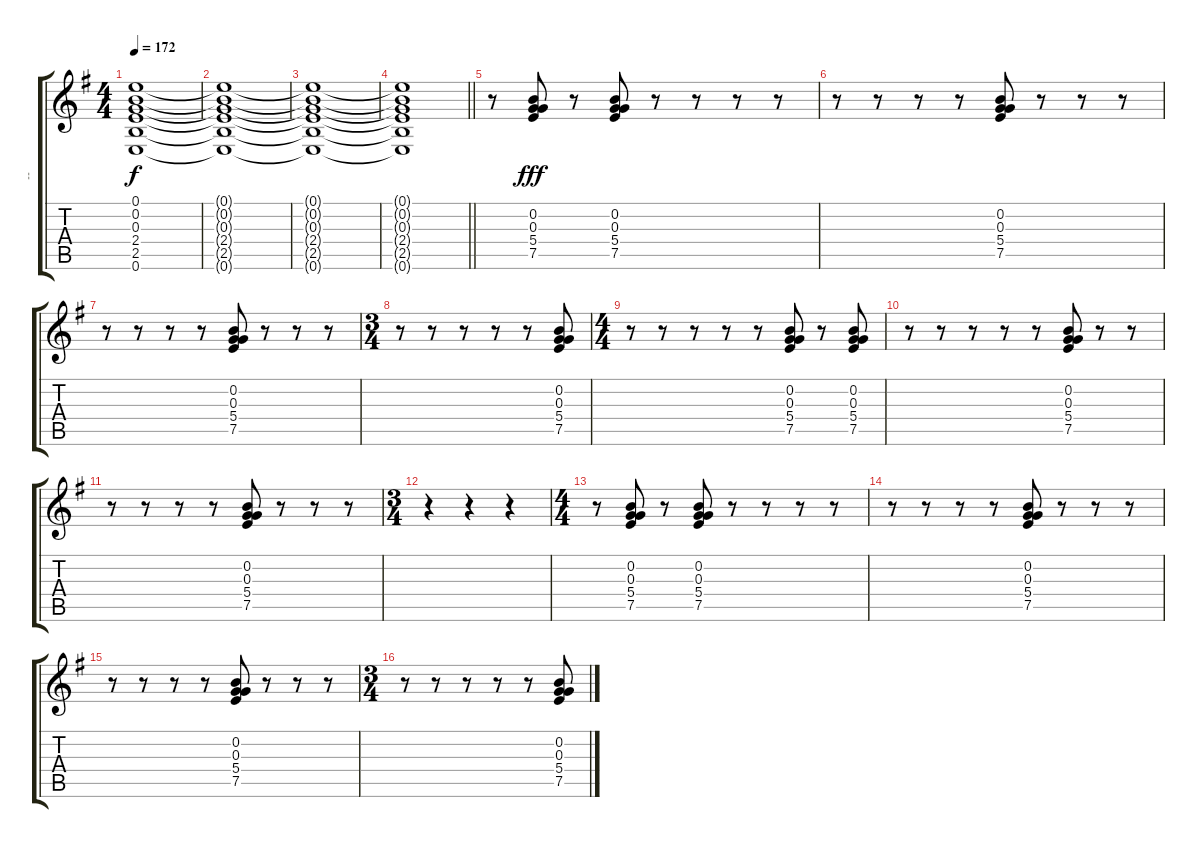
\track ("--" "--") {instrument overdrivenguitar}
\staff {score tabs}
\tuning (E4 B3 G3 D3 A2 E2) {hide}
\ts (4 4)
\tempo 172
\clef g2
\ks g
(0.1{t} 0.2{t} 0.3{t} 2.4{t} 2.5{t} 0.6{t}).1{dy f} |
(0.1{t} 0.2{t} 0.3{t} 2.4{t} 2.5{t} 0.6{t}).1 |
(0.1{t} 0.2{t} 0.3{t} 2.4{t} 2.5{t} 0.6{t}).1 |
\barLineRight lightlight
(0.1{t} 0.2{t} 0.3{t} 2.4{t} 2.5{t} 0.6{t}).1 |
\section ("" "")
r.8{volume 8 instrument distortionguitar} (0.2 0.3 5.4 7.5).8{dy fff} r.8 (0.2 0.3 5.4 7.5).8 r.8 r.8 r.8 r.8 |
r.8 r.8 r.8 r.8 (0.2 0.3 5.4 7.5).8 r.8 r.8 r.8 |
r.8 r.8 r.8 r.8 (0.2 0.3 5.4 7.5).8 r.8 r.8 r.8 |
\ts (3 4)
r.8 r.8 r.8 r.8 r.8 (0.2 0.3 5.4 7.5).8 |
\ts (4 4)
r.8 r.8 r.8 r.8 r.8 (0.2 0.3 5.4 7.5).8 r.8 (0.2 0.3 5.4 7.5).8 |
r.8 r.8 r.8 r.8 r.8 (0.2 0.3 5.4 7.5).8 r.8 r.8 |
r.8 r.8 r.8 r.8 (0.2 0.3 5.4 7.5).8 r.8 r.8 r.8 |
\ts (3 4)
r.4 r.4 r.4 |
\ts (4 4)
r.8{volume 8 instrument distortionguitar} (0.2 0.3 5.4 7.5).8 r.8 (0.2 0.3 5.4 7.5).8 r.8 r.8 r.8 r.8 |
r.8 r.8 r.8 r.8 (0.2 0.3 5.4 7.5).8 r.8 r.8 r.8 |
r.8 r.8 r.8 r.8 (0.2 0.3 5.4 7.5).8 r.8 r.8 r.8 |
\ts (3 4)
r.8 r.8 r.8 r.8 r.8 (0.2 0.3 5.4 7.5).8
